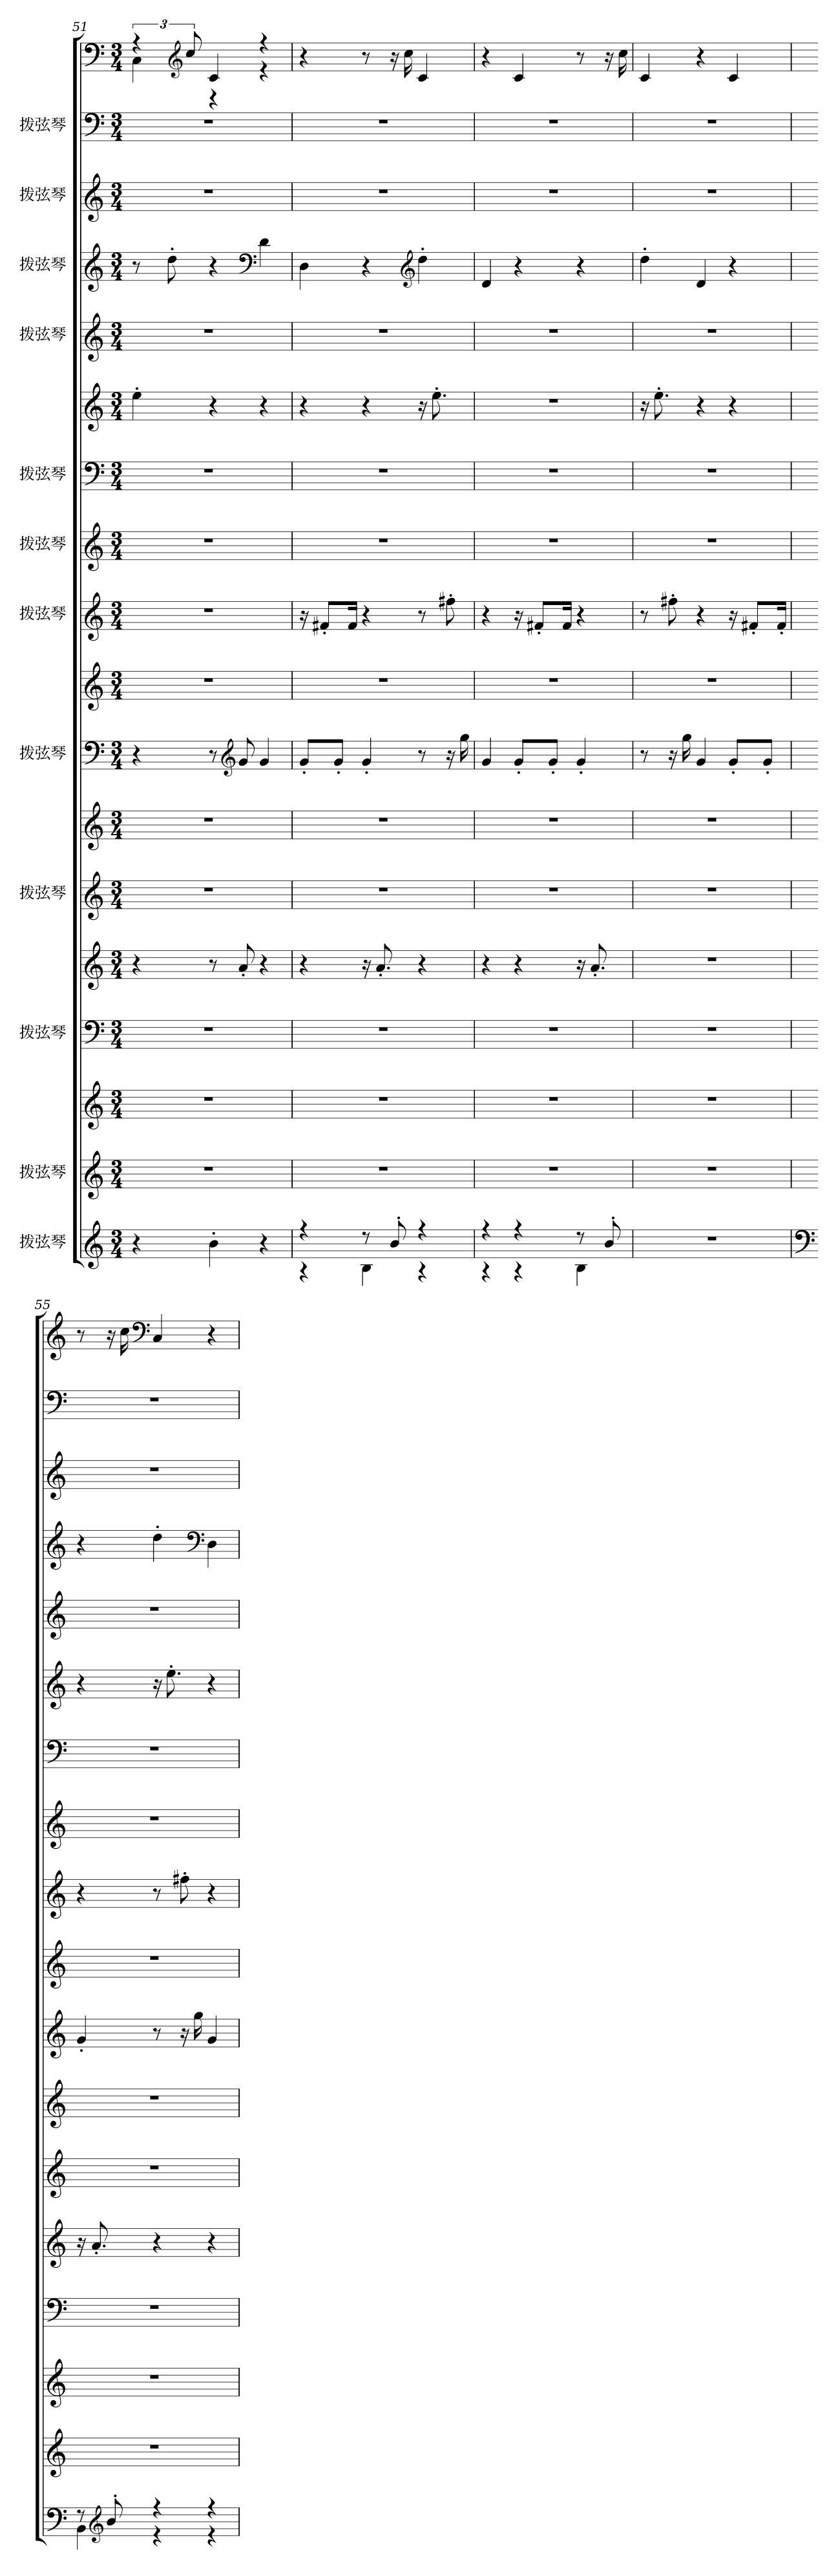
**kern	**kern	**kern	**kern	**kern	**kern	**kern	**kern	**kern	**kern	**kern	**kern	**kern	**kern	**kern	**kern	**kern	**kern
*part12	*part11	*part11	*part10	*part10	*part9	*part9	*part8	*part8	*part7	*part6	*part5	*part5	*part4	*part3	*part2	*part1	*part1
*staff18	*staff17	*staff16	*staff15	*staff14	*staff13	*staff12	*staff11	*staff10	*staff9	*staff8	*staff7	*staff6	*staff5	*staff4	*staff3	*staff2	*staff1
*I"拨弦琴	*I"拨弦琴	*	*I"拨弦琴	*	*I"拨弦琴	*	*I"拨弦琴	*	*I"拨弦琴	*I"拨弦琴	*I"拨弦琴	*	*I"拨弦琴	*I"拨弦琴	*I"拨弦琴	*I"拨弦琴	*
*clefG2	*clefG2	*clefG2	*clefF4	*clefG2	*clefG2	*clefG2	*clefF4	*clefG2	*clefG2	*clefG2	*clefF4	*clefG2	*clefG2	*clefG2	*clefG2	*clefF4	*clefF4
*k[]	*k[]	*k[]	*k[]	*k[]	*k[]	*k[]	*k[]	*k[]	*k[]	*k[]	*k[]	*k[]	*k[]	*k[]	*k[]	*k[]	*k[]
*M3/4	*M3/4	*M3/4	*M3/4	*M3/4	*M3/4	*M3/4	*M3/4	*M3/4	*M3/4	*M3/4	*M3/4	*M3/4	*M3/4	*M3/4	*M3/4	*M3/4	*M3/4
=51	=51	=51	=51	=51	=51	=51	=51	=51	=51	=51	=51	=51	=51	=51	=51	=51	=51
*	*	*	*	*	*	*	*	*	*	*	*	*	*	*	*	*	*^
4r	2.r	2.r	2.r	4r	2.r	2.r	4r	2.r	2.r	2.r	2.r	4ee'\	2.r	8r	2.r	2.r	6r	4C\
.	.	.	.	.	.	.	.	.	.	.	.	.	.	8dd'\	.	.	.	.
*	*	*	*	*	*	*	*	*	*	*	*	*	*	*	*	*	*clefG2	*
.	.	.	.	.	.	.	.	.	.	.	.	.	.	.	.	.	12cc/	.
4b'\	.	.	.	8r	.	.	8r	.	.	.	.	4r	.	4r	.	.	4c/	4r
*	*	*	*	*	*	*	*clefG2	*	*	*	*	*	*	*	*	*	*	*
.	.	.	.	8a'/	.	.	8g/	.	.	.	.	.	.	.	.	.	.	.
*	*	*	*	*	*	*	*	*	*	*	*	*	*	*clefF4	*	*	*	*
4r	.	.	.	4r	.	.	4g/	.	.	.	.	4r	.	4d\	.	.	4r	4r
*	*	*	*	*	*	*	*	*	*	*	*	*	*	*	*	*	*v	*v
!!LO:PB:g=z
=52	=52	=52	=52	=52	=52	=52	=52	=52	=52	=52	=52	=52	=52	=52	=52	=52	=52
*^	*	*	*	*	*	*	*	*	*	*	*	*	*	*	*	*	*
4r	4r	2.r	2.r	2.r	4r	2.r	2.r	8g'/L	2.r	16r	2.r	2.r	4r	2.r	4D\	2.r	2.r	4r
.	.	.	.	.	.	.	.	.	.	8f#X'/L	.	.	.	.	.	.	.	.
.	.	.	.	.	.	.	.	8g'/J	.	.	.	.	.	.	.	.	.	.
.	.	.	.	.	.	.	.	.	.	16f#/Jk	.	.	.	.	.	.	.	.
8r	4B\	.	.	.	16r	.	.	4g'/	.	4r	.	.	4r	.	4r	.	.	8r
.	.	.	.	.	8.a'/	.	.	.	.	.	.	.	.	.	.	.	.	.
8b'/	.	.	.	.	.	.	.	.	.	.	.	.	.	.	.	.	.	16r
.	.	.	.	.	.	.	.	.	.	.	.	.	.	.	.	.	.	16cc\
*	*	*	*	*	*	*	*	*	*	*	*	*	*	*	*clefG2	*	*	*
4r	4r	.	.	.	4r	.	.	8r	.	8r	.	.	16r	.	4dd'\	.	.	4c/
.	.	.	.	.	.	.	.	.	.	.	.	.	8.ee'\	.	.	.	.	.
.	.	.	.	.	.	.	.	16r	.	8ff#X'\	.	.	.	.	.	.	.	.
.	.	.	.	.	.	.	.	16gg\	.	.	.	.	.	.	.	.	.	.
=53	=53	=53	=53	=53	=53	=53	=53	=53	=53	=53	=53	=53	=53	=53	=53	=53	=53	=53
4r	4r	2.r	2.r	2.r	4r	2.r	2.r	4g/	2.r	4r	2.r	2.r	2.r	2.r	4d/	2.r	2.r	4r
4r	4r	.	.	.	4r	.	.	8g'/L	.	16r	.	.	.	.	4r	.	.	4c/
.	.	.	.	.	.	.	.	.	.	8f#X'/L	.	.	.	.	.	.	.	.
.	.	.	.	.	.	.	.	8g'/J	.	.	.	.	.	.	.	.	.	.
.	.	.	.	.	.	.	.	.	.	16f#/Jk	.	.	.	.	.	.	.	.
8r	4B\	.	.	.	16r	.	.	4g'/	.	4r	.	.	.	.	4r	.	.	8r
.	.	.	.	.	8.a'/	.	.	.	.	.	.	.	.	.	.	.	.	.
8b'/	.	.	.	.	.	.	.	.	.	.	.	.	.	.	.	.	.	16r
.	.	.	.	.	.	.	.	.	.	.	.	.	.	.	.	.	.	16cc\
*v	*v	*	*	*	*	*	*	*	*	*	*	*	*	*	*	*	*	*
=54	=54	=54	=54	=54	=54	=54	=54	=54	=54	=54	=54	=54	=54	=54	=54	=54	=54
2.r	2.r	2.r	2.r	2.r	2.r	2.r	8r	2.r	8r	2.r	2.r	16r	2.r	4dd'\	2.r	2.r	4c/
.	.	.	.	.	.	.	.	.	.	.	.	8.ee'\	.	.	.	.	.
.	.	.	.	.	.	.	16r	.	8ff#X'\	.	.	.	.	.	.	.	.
.	.	.	.	.	.	.	16gg\	.	.	.	.	.	.	.	.	.	.
.	.	.	.	.	.	.	4g/	.	4r	.	.	4r	.	4d/	.	.	4r
.	.	.	.	.	.	.	8g'/L	.	16r	.	.	4r	.	4r	.	.	4c/
.	.	.	.	.	.	.	.	.	8f#X'/L	.	.	.	.	.	.	.	.
.	.	.	.	.	.	.	8g'/J	.	.	.	.	.	.	.	.	.	.
.	.	.	.	.	.	.	.	.	16f#'/Jk	.	.	.	.	.	.	.	.
!!LO:PB:g=z
=55	=55	=55	=55	=55	=55	=55	=55	=55	=55	=55	=55	=55	=55	=55	=55	=55	=55
*clefF4	*	*	*	*	*	*	*	*	*	*	*	*	*	*	*	*	*
*^	*	*	*	*	*	*	*	*	*	*	*	*	*	*	*	*	*
8r	4BB\	2.r	2.r	2.r	16r	2.r	2.r	4g'/	2.r	4r	2.r	2.r	4r	2.r	4r	2.r	2.r	8r
.	.	.	.	.	8.a'/	.	.	.	.	.	.	.	.	.	.	.	.	.
*clefG2	*	*	*	*	*	*	*	*	*	*	*	*	*	*	*	*	*	*
8b'/	.	.	.	.	.	.	.	.	.	.	.	.	.	.	.	.	.	16r
.	.	.	.	.	.	.	.	.	.	.	.	.	.	.	.	.	.	16cc\
*	*	*	*	*	*	*	*	*	*	*	*	*	*	*	*	*	*	*clefF4
4r	4r	.	.	.	4r	.	.	8r	.	8r	.	.	16r	.	4dd'\	.	.	4C/
.	.	.	.	.	.	.	.	.	.	.	.	.	8.ee'\	.	.	.	.	.
.	.	.	.	.	.	.	.	16r	.	8ff#X'\	.	.	.	.	.	.	.	.
.	.	.	.	.	.	.	.	16gg\	.	.	.	.	.	.	.	.	.	.
*	*	*	*	*	*	*	*	*	*	*	*	*	*	*	*clefF4	*	*	*
4r	4r	.	.	.	4r	.	.	4g/	.	4r	.	.	4r	.	4D\	.	.	4r
*v	*v	*	*	*	*	*	*	*	*	*	*	*	*	*	*	*	*	*
=	=	=	=	=	=	=	=	=	=	=	=	=	=	=	=	=	=
*-	*-	*-	*-	*-	*-	*-	*-	*-	*-	*-	*-	*-	*-	*-	*-	*-	*-
